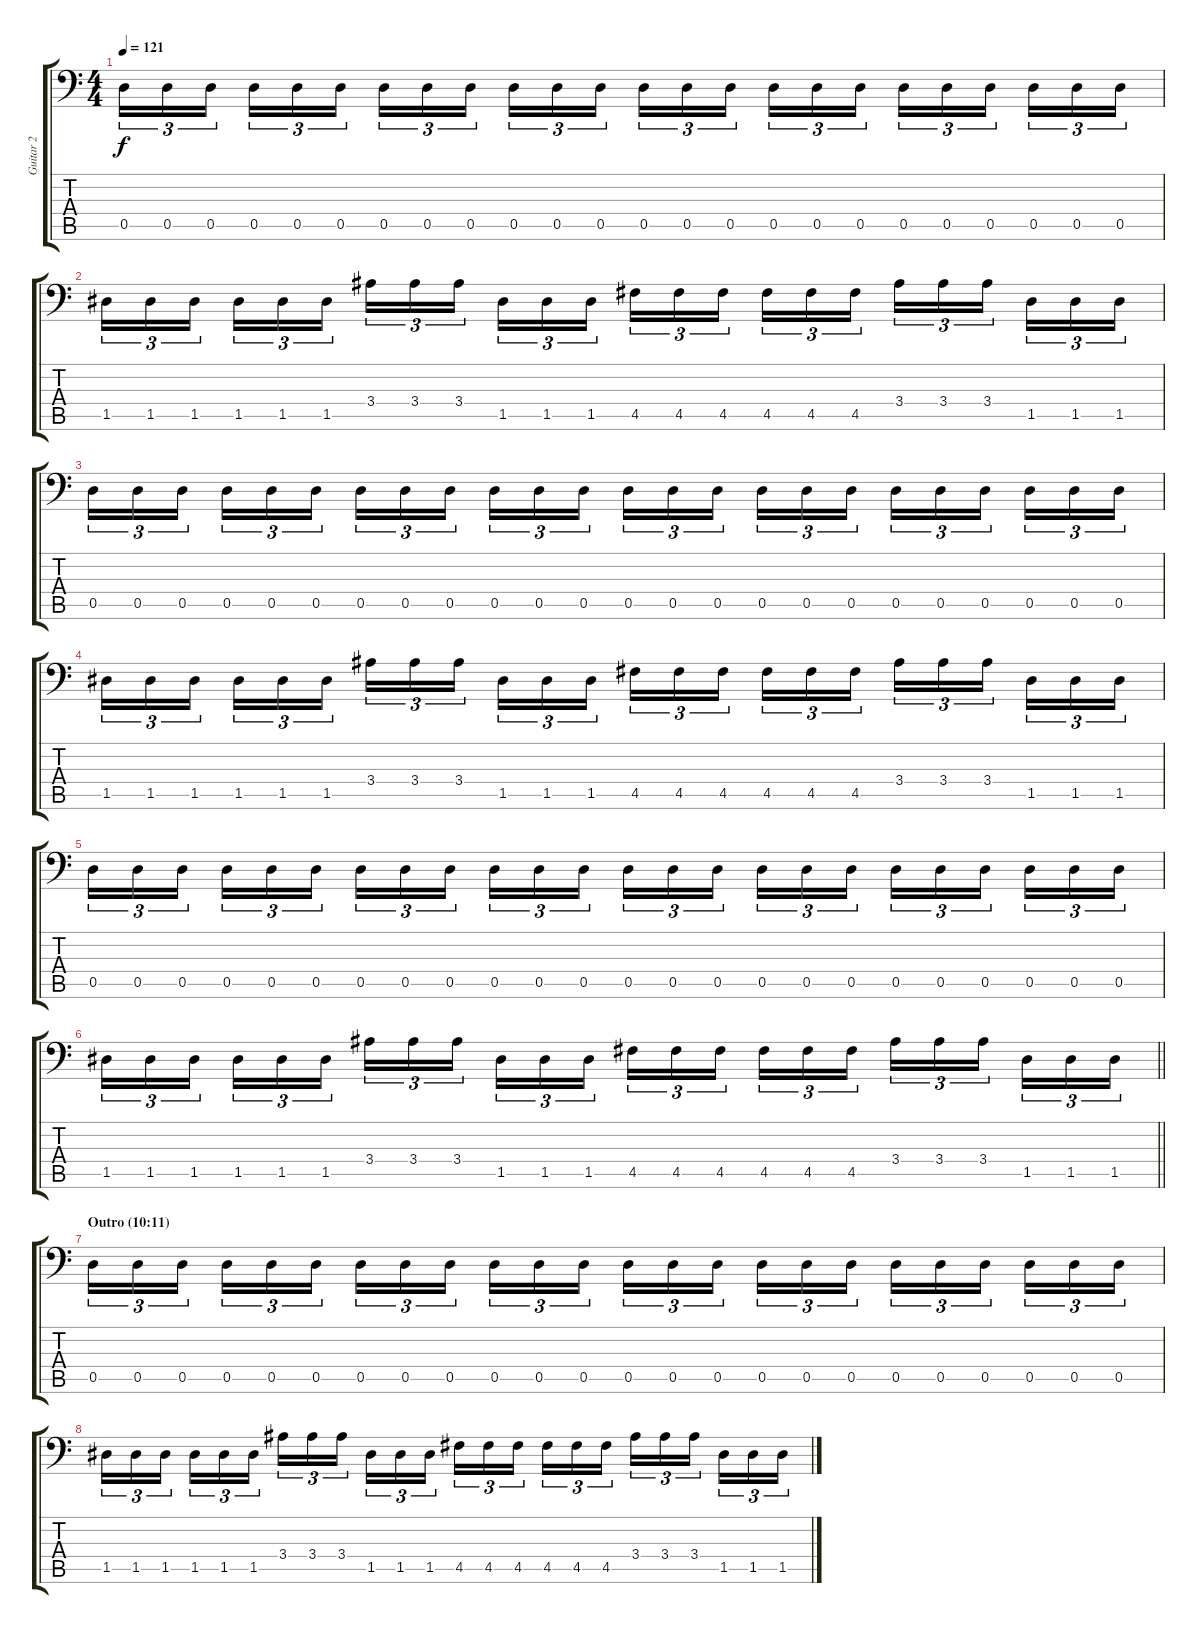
\track ("Guitar 2" "Guitar 2") {instrument distortionguitar}
\staff {score tabs}
\tuning (A3 E3 C3 G2 D2 A1) {hide}
\ts (4 4)
\tempo 121
\clef f4
\ks c
0.5.16{tu (3 2) dy f} 0.5.16{tu (3 2)} 0.5.16{tu (3 2) beam splitsecondary} 0.5.16{tu (3 2)} 0.5.16{tu (3 2)} 0.5.16{tu (3 2)} 0.5.16{tu (3 2)} 0.5.16{tu (3 2)} 0.5.16{tu (3 2) beam splitsecondary} 0.5.16{tu (3 2)} 0.5.16{tu (3 2)} 0.5.16{tu (3 2)} 0.5.16{tu (3 2)} 0.5.16{tu (3 2)} 0.5.16{tu (3 2) beam splitsecondary} 0.5.16{tu (3 2)} 0.5.16{tu (3 2)} 0.5.16{tu (3 2)} 0.5.16{tu (3 2)} 0.5.16{tu (3 2)} 0.5.16{tu (3 2) beam splitsecondary} 0.5.16{tu (3 2)} 0.5.16{tu (3 2)} 0.5.16{tu (3 2)} |
1.5.16{tu (3 2)} 1.5.16{tu (3 2)} 1.5.16{tu (3 2) beam splitsecondary} 1.5.16{tu (3 2)} 1.5.16{tu (3 2)} 1.5.16{tu (3 2)} 3.4.16{tu (3 2)} 3.4.16{tu (3 2)} 3.4.16{tu (3 2) beam splitsecondary} 1.5.16{tu (3 2)} 1.5.16{tu (3 2)} 1.5.16{tu (3 2)} 4.5.16{tu (3 2)} 4.5.16{tu (3 2)} 4.5.16{tu (3 2) beam splitsecondary} 4.5.16{tu (3 2)} 4.5.16{tu (3 2)} 4.5.16{tu (3 2)} 3.4.16{tu (3 2)} 3.4.16{tu (3 2)} 3.4.16{tu (3 2) beam splitsecondary} 1.5.16{tu (3 2)} 1.5.16{tu (3 2)} 1.5.16{tu (3 2)} |
0.5.16{tu (3 2)} 0.5.16{tu (3 2)} 0.5.16{tu (3 2) beam splitsecondary} 0.5.16{tu (3 2)} 0.5.16{tu (3 2)} 0.5.16{tu (3 2)} 0.5.16{tu (3 2)} 0.5.16{tu (3 2)} 0.5.16{tu (3 2) beam splitsecondary} 0.5.16{tu (3 2)} 0.5.16{tu (3 2)} 0.5.16{tu (3 2)} 0.5.16{tu (3 2)} 0.5.16{tu (3 2)} 0.5.16{tu (3 2) beam splitsecondary} 0.5.16{tu (3 2)} 0.5.16{tu (3 2)} 0.5.16{tu (3 2)} 0.5.16{tu (3 2)} 0.5.16{tu (3 2)} 0.5.16{tu (3 2) beam splitsecondary} 0.5.16{tu (3 2)} 0.5.16{tu (3 2)} 0.5.16{tu (3 2)} |
1.5.16{tu (3 2)} 1.5.16{tu (3 2)} 1.5.16{tu (3 2) beam splitsecondary} 1.5.16{tu (3 2)} 1.5.16{tu (3 2)} 1.5.16{tu (3 2)} 3.4.16{tu (3 2)} 3.4.16{tu (3 2)} 3.4.16{tu (3 2) beam splitsecondary} 1.5.16{tu (3 2)} 1.5.16{tu (3 2)} 1.5.16{tu (3 2)} 4.5.16{tu (3 2)} 4.5.16{tu (3 2)} 4.5.16{tu (3 2) beam splitsecondary} 4.5.16{tu (3 2)} 4.5.16{tu (3 2)} 4.5.16{tu (3 2)} 3.4.16{tu (3 2)} 3.4.16{tu (3 2)} 3.4.16{tu (3 2) beam splitsecondary} 1.5.16{tu (3 2)} 1.5.16{tu (3 2)} 1.5.16{tu (3 2)} |
0.5.16{tu (3 2)} 0.5.16{tu (3 2)} 0.5.16{tu (3 2) beam splitsecondary} 0.5.16{tu (3 2)} 0.5.16{tu (3 2)} 0.5.16{tu (3 2)} 0.5.16{tu (3 2)} 0.5.16{tu (3 2)} 0.5.16{tu (3 2) beam splitsecondary} 0.5.16{tu (3 2)} 0.5.16{tu (3 2)} 0.5.16{tu (3 2)} 0.5.16{tu (3 2)} 0.5.16{tu (3 2)} 0.5.16{tu (3 2) beam splitsecondary} 0.5.16{tu (3 2)} 0.5.16{tu (3 2)} 0.5.16{tu (3 2)} 0.5.16{tu (3 2)} 0.5.16{tu (3 2)} 0.5.16{tu (3 2) beam splitsecondary} 0.5.16{tu (3 2)} 0.5.16{tu (3 2)} 0.5.16{tu (3 2)} |
\barLineRight lightlight
1.5.16{tu (3 2)} 1.5.16{tu (3 2)} 1.5.16{tu (3 2) beam splitsecondary} 1.5.16{tu (3 2)} 1.5.16{tu (3 2)} 1.5.16{tu (3 2)} 3.4.16{tu (3 2)} 3.4.16{tu (3 2)} 3.4.16{tu (3 2) beam splitsecondary} 1.5.16{tu (3 2)} 1.5.16{tu (3 2)} 1.5.16{tu (3 2)} 4.5.16{tu (3 2)} 4.5.16{tu (3 2)} 4.5.16{tu (3 2) beam splitsecondary} 4.5.16{tu (3 2)} 4.5.16{tu (3 2)} 4.5.16{tu (3 2)} 3.4.16{tu (3 2)} 3.4.16{tu (3 2)} 3.4.16{tu (3 2) beam splitsecondary} 1.5.16{tu (3 2)} 1.5.16{tu (3 2)} 1.5.16{tu (3 2)} |
\section ("" "Outro (10:11)")
0.5.16{tu (3 2)} 0.5.16{tu (3 2)} 0.5.16{tu (3 2) beam splitsecondary} 0.5.16{tu (3 2)} 0.5.16{tu (3 2)} 0.5.16{tu (3 2)} 0.5.16{tu (3 2)} 0.5.16{tu (3 2)} 0.5.16{tu (3 2) beam splitsecondary} 0.5.16{tu (3 2)} 0.5.16{tu (3 2)} 0.5.16{tu (3 2)} 0.5.16{tu (3 2)} 0.5.16{tu (3 2)} 0.5.16{tu (3 2) beam splitsecondary} 0.5.16{tu (3 2)} 0.5.16{tu (3 2)} 0.5.16{tu (3 2)} 0.5.16{tu (3 2)} 0.5.16{tu (3 2)} 0.5.16{tu (3 2) beam splitsecondary} 0.5.16{tu (3 2)} 0.5.16{tu (3 2)} 0.5.16{tu (3 2)} |
1.5.16{tu (3 2)} 1.5.16{tu (3 2)} 1.5.16{tu (3 2) beam splitsecondary} 1.5.16{tu (3 2)} 1.5.16{tu (3 2)} 1.5.16{tu (3 2)} 3.4.16{tu (3 2)} 3.4.16{tu (3 2)} 3.4.16{tu (3 2) beam splitsecondary} 1.5.16{tu (3 2)} 1.5.16{tu (3 2)} 1.5.16{tu (3 2)} 4.5.16{tu (3 2)} 4.5.16{tu (3 2)} 4.5.16{tu (3 2) beam splitsecondary} 4.5.16{tu (3 2)} 4.5.16{tu (3 2)} 4.5.16{tu (3 2)} 3.4.16{tu (3 2)} 3.4.16{tu (3 2)} 3.4.16{tu (3 2) beam splitsecondary} 1.5.16{tu (3 2)} 1.5.16{tu (3 2)} 1.5.16{tu (3 2)}
